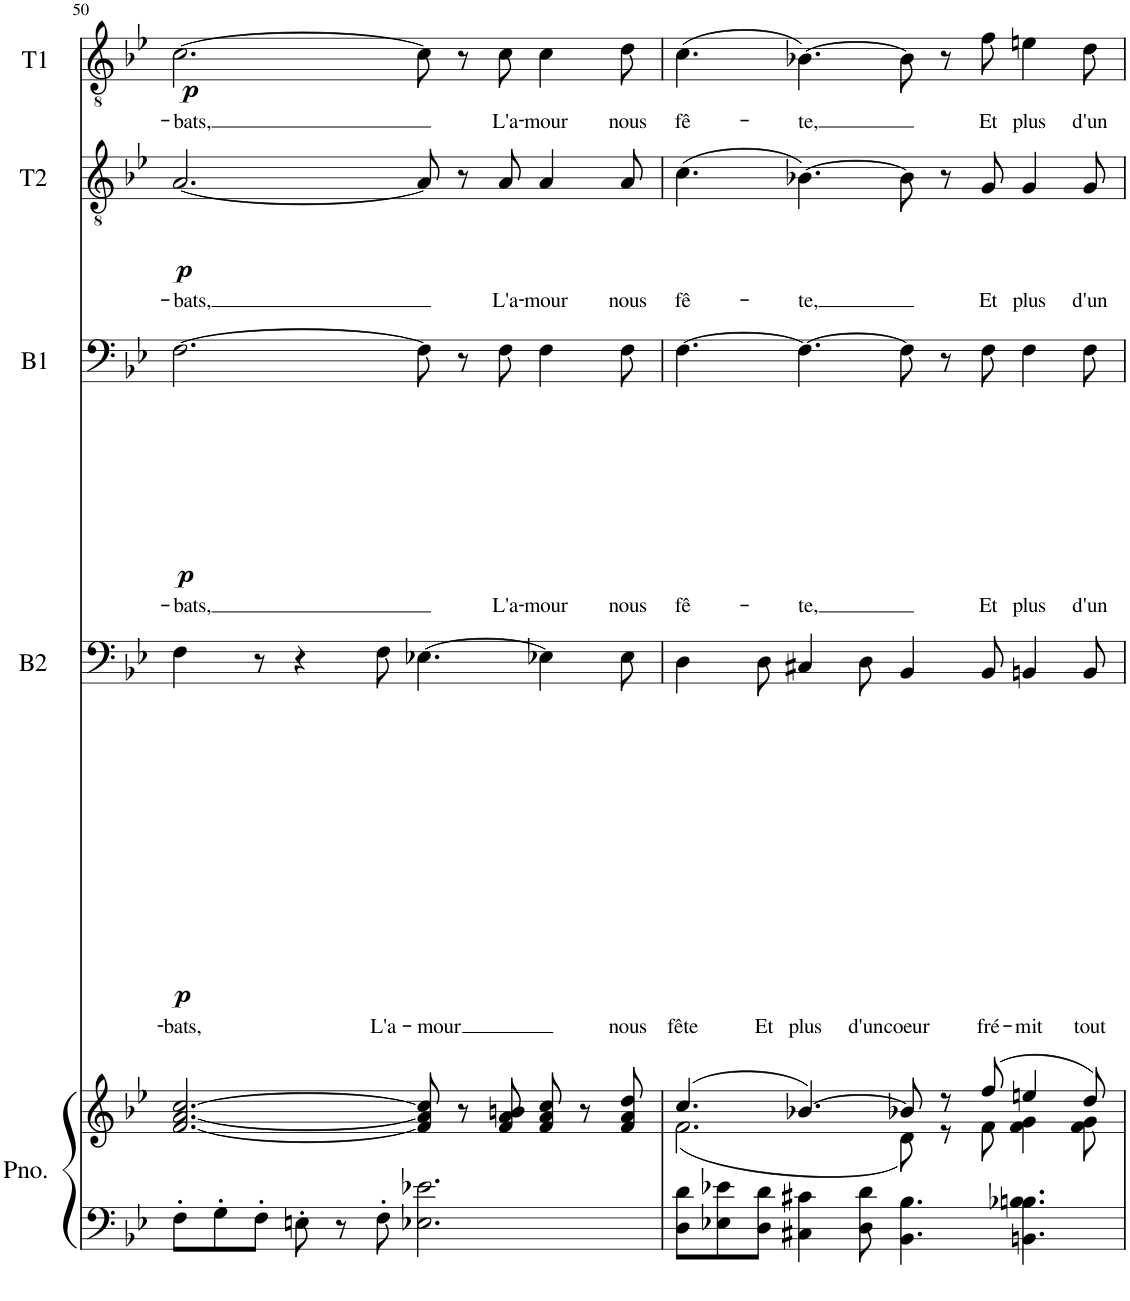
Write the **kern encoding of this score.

**kern	**kern	**kern	**text	**dynam	**kern	**text	**dynam	**kern	**text	**dynam	**kern	**text	**dynam
*part5	*part5	*part4	*part4	*part4	*part3	*part3	*part3	*part2	*part2	*part2	*part1	*part1	*part1
*staff6	*staff5	*staff4	*staff4	*staff4	*staff3	*staff3	*staff3	*staff2	*staff2	*staff2	*staff1	*staff1	*staff1
*I"Piano	*	*I"B2	*	*	*I"B1	*	*	*I"T2	*	*	*I"T1	*	*
*I'Pno.	*	*I'B2	*	*	*I'B1	*	*	*I'T2	*	*	*I'T1	*	*
!!LO:PB:g=z
*clefF4	*clefG2	*clefF4	*	*	*clefF4	*	*	*clefGv2	*	*	*clefGv2	*	*
*k[b-e-]	*k[b-e-]	*k[b-e-]	*	*	*k[b-e-]	*	*	*k[b-e-]	*	*	*k[b-e-]	*	*
*M12/8	*M12/8	*M12/8	*	*	*M12/8	*	*	*M12/8	*	*	*M12/8	*	*
=50	=50	=50	=50	=50	=50	=50	=50	=50	=50	=50	=50	=50	=50
!	!	!	!LO:LY:b	!LO:DY:b	!	!LO:LY:b	!LO:DY:b	!	!LO:LY:b	!LO:DY:b	!	!LO:LY:b	!LO:DY:b
8F'\L	[2.f/ [2.a/ [2.cc/	4F\	-bats,	p	[2.F\	-bats,	p	[2.A/	-bats,	p	[2.c\	-bats,	p
8G'\	.	.	.	.	.	.	.	.	.	.	.	.	.
8F'\J	.	8r	.	.	.	.	.	.	.	.	.	.	.
8En'\	.	4r	.	.	.	.	.	.	.	.	.	.	.
8r	.	.	.	.	.	.	.	.	.	.	.	.	.
!	!	!	!LO:LY:b	!	!	!	!	!	!	!	!	!	!
8F'\	.	8F\	L'a-	.	.	.	.	.	.	.	.	.	.
!	!	!	!LO:LY:b	!	!	!	!	!	!	!	!	!	!
2.E-X\ 2.e-X\	8f/] 8a/] 8cc/]	[4.E-X\	-mour	.	8F\]	.	.	8A/]	.	.	8c\]	.	.
.	8r	.	.	.	8r	.	.	8r	.	.	8r	.	.
!	!	!	!	!	!	!LO:LY:b	!	!	!LO:LY:b	!	!	!LO:LY:b	!
.	8f/ 8a/ 8bn/	.	.	.	8F\	L'a-	.	8A/	L'a-	.	8c\	L'a-	.
!	!	!	!	!	!	!LO:LY:b	!	!	!LO:LY:b	!	!	!LO:LY:b	!
.	8f/ 8a/ 8cc/	4E-X\]	.	.	4F\	-mour	.	4A/	-mour	.	4c\	-mour	.
.	8r	.	.	.	.	.	.	.	.	.	.	.	.
!	!	!	!LO:LY:b	!	!	!LO:LY:b	!	!	!LO:LY:b	!	!	!LO:LY:b	!
.	8f/ 8a/ 8dd/	8E-\	nous	.	8F\	nous	.	8A/	nous	.	8d\	nous	.
=51	=51	=51	=51	=51	=51	=51	=51	=51	=51	=51	=51	=51	=51
*	*^	*	*	*	*	*	*	*	*	*	*	*	*
!	!	!	!	!LO:LY:b	!	!	!LO:LY:b	!	!	!LO:LY:b	!	!	!LO:LY:b	!
8D\ 8d\L	(4.cc/	(2.f\	4D\	fête	.	[4.F\	fê-	.	(4.c\	fê-	.	(4.c\	fê-	.
8E-X\ 8e-X\	.	.	.	.	.	.	.	.	.	.	.	.	.	.
!	!	!	!	!LO:LY:b	!	!	!	!	!	!	!	!	!	!
8D\ 8d\J	.	.	8D\	Et	.	.	.	.	.	.	.	.	.	.
!	!	!	!	!LO:LY:b	!	!	!LO:LY:b	!	!	!LO:LY:b	!	!	!LO:LY:b	!
4C#X\ 4c#X\	[4.b-X/)	.	4C#X/	plus	.	4.F\_	-te,	.	[4.B-X\)	-te,	.	[4.B-X\)	-te,	.
!	!	!	!	!LO:LY:b	!	!	!	!	!	!	!	!	!	!
8D\ 8d\	.	.	8D\	d'un	.	.	.	.	.	.	.	.	.	.
!	!	!	!	!LO:LY:b	!	!	!	!	!	!	!	!	!	!
4.BB-\ 4.B-\	8b-X/]	8d\)	4BB-/	coeur	.	8F\]	.	.	8B-\]	.	.	8B-\]	.	.
.	8r	8r	.	.	.	8r	.	.	8r	.	.	8r	.	.
!	!	!	!	!LO:LY:b	!	!	!LO:LY:b	!	!	!LO:LY:b	!	!	!LO:LY:b	!
.	(8ff/	8f\	8BB-/	fré-	.	8F\	Et	.	8G/	Et	.	8f\	Et	.
!	!	!	!	!LO:LY:b	!	!	!LO:LY:b	!	!	!LO:LY:b	!	!	!LO:LY:b	!
4.BBn\ 4.B-X\ 4.Bn\	4een/	4f\ 4g\	4BBn/	-mit	.	4F\	plus	.	4G/	plus	.	4en\	plus	.
!	!	!	!	!LO:LY:b	!	!	!LO:LY:b	!	!	!LO:LY:b	!	!	!LO:LY:b	!
.	8dd/)	8f\ 8g\	8BB/	tout	.	8F\	d'un	.	8G/	d'un	.	8d\	d'un	.
*	*v	*v	*	*	*	*	*	*	*	*	*	*	*	*
=	=	=	=	=	=	=	=	=	=	=	=	=	=
*-	*-	*-	*-	*-	*-	*-	*-	*-	*-	*-	*-	*-	*-
